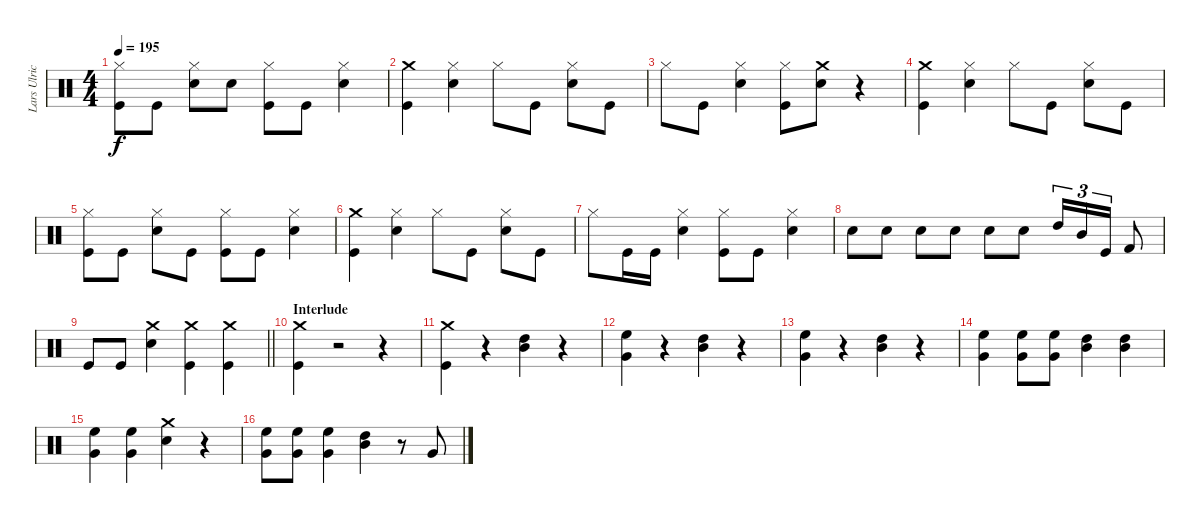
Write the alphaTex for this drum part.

\track ("Lars Ulrich" "Lars Ulric") {instrument percussion}
\staff {score}
\articulation defaults
\ts (4 4)
\tempo 195
\clef neutral
\ks c
("Hi-Hat (closed)" "Kick (hit)").8{dy f} "Kick (hit)".8 ("Snare (hit) 2" "Hi-Hat (closed)").8 "Snare (hit) 2".8 ("Hi-Hat (closed)" "Kick (hit)").8 "Kick (hit)".8 ("Snare (hit) 2" "Hi-Hat (closed)").4 |
("Kick (hit)" "Crash medium (hit)").4 ("Hi-Hat (closed)" "Snare (hit) 2").4 "Hi-Hat (closed)".8 "Kick (hit)".8 ("Snare (hit) 2" "Hi-Hat (closed)").8 "Kick (hit)".8 |
"Hi-Hat (closed)".8 "Kick (hit)".8 ("Snare (hit) 2" "Hi-Hat (closed)").4 ("Kick (hit)" "Hi-Hat (closed)").8 ("Snare (hit) 2" "Crash medium (hit)").8 r.4 |
("Kick (hit)" "Crash medium (hit)").4 ("Hi-Hat (closed)" "Snare (hit) 2").4 "Hi-Hat (closed)".8 "Kick (hit)".8 ("Snare (hit) 2" "Hi-Hat (closed)").8 "Kick (hit)".8 |
("Kick (hit)" "Hi-Hat (closed)").8 "Kick (hit)".8 ("Snare (hit) 2" "Hi-Hat (closed)").8 "Kick (hit)".8 ("Kick (hit)" "Hi-Hat (closed)").8 "Kick (hit)".8 ("Snare (hit) 2" "Hi-Hat (closed)").4 |
("Kick (hit)" "Crash medium (hit)").4 ("Hi-Hat (closed)" "Snare (hit) 2").4 "Hi-Hat (closed)".8 "Kick (hit)".8 ("Snare (hit) 2" "Hi-Hat (closed)").8 "Kick (hit)".8 |
"Hi-Hat (closed)".8 "Kick (hit)".16 "Kick (hit)".16 ("Snare (hit) 2" "Hi-Hat (closed)").4 ("Kick (hit)" "Hi-Hat (closed)").8 "Kick (hit)".8 ("Snare (hit) 2" "Hi-Hat (closed)").4 |
"Snare (hit) 2".8 "Snare (hit) 2".8 "Snare (hit) 2".8 "Snare (hit) 2".8 "Snare (hit) 2".8 "Snare (hit) 2".8 "High Tom (hit)".16{tu (3 2)} "Mid Tom (hit)".16{tu (3 2)} "Kick (hit)".16{tu (3 2)} "Kick (hit) 2".8 |
\barLineRight lightlight "Kick (hit)".8 "Kick (hit)".8
("Snare (hit) 2" "Crash medium (hit)").4 ("Kick (hit)" "Crash medium (hit)").4 ("Kick (hit)" "Crash medium (hit)").4 |
\section ("" "Interlude")
("Crash medium (hit)" "Kick (hit)").4 r.2 r.4 |
("Kick (hit)" "Crash medium (hit)").4 r.4 ("High Tom (hit)" "Mid Tom (hit)").4 r.4 |
("Very Low Tom (hit)" "High Floor Tom (hit)").4 r.4 ("Mid Tom (hit)" "High Tom (hit)").4 r.4 |
("Very Low Tom (hit)" "High Floor Tom (hit)").4 r.4 ("Mid Tom (hit)" "High Tom (hit)").4 r.4 |
("High Floor Tom (hit)" "Very Low Tom (hit)").4 ("High Floor Tom (hit)" "Very Low Tom (hit)").8 ("High Floor Tom (hit)" "Very Low Tom (hit)").8 ("Mid Tom (hit)" "High Tom (hit)").4 ("Mid Tom (hit)" "High Tom (hit)").4 |
("Very Low Tom (hit)" "High Floor Tom (hit)").4 ("Very Low Tom (hit)" "High Floor Tom (hit)").4 ("Crash medium (hit)" "Snare (hit) 2").4 r.4 |
("Very Low Tom (hit)" "High Floor Tom (hit)").8 ("Very Low Tom (hit)" "High Floor Tom (hit)").8 ("Very Low Tom (hit)" "High Floor Tom (hit)").4 ("Mid Tom (hit)" "High Tom (hit)").4 r.8 "Very Low Tom (hit)".8
